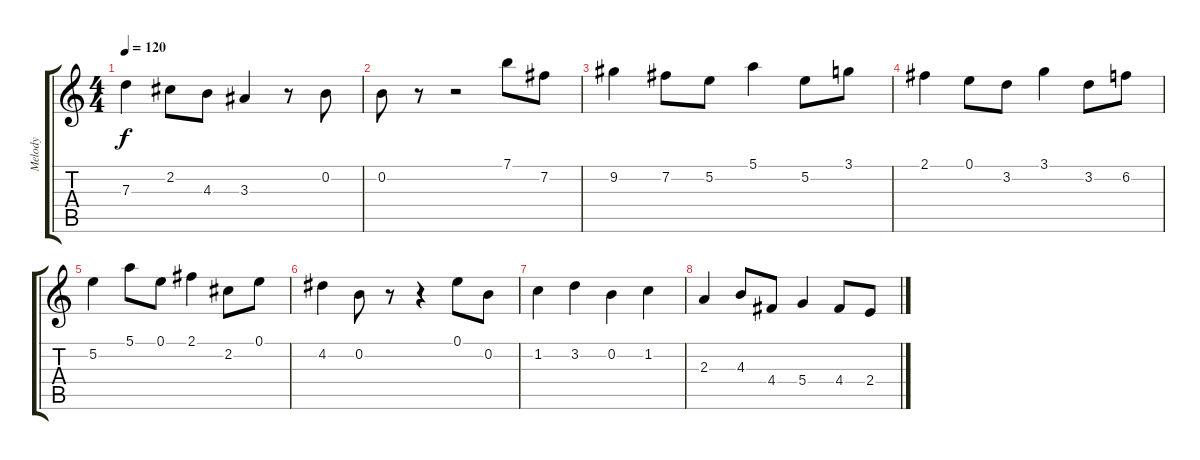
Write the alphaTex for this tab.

\track ("Melody" "Melody") {instrument acousticguitarnylon}
\staff {score tabs}
\tuning (E4 B3 G3 D3 A2 E2) {hide}
\ts (4 4)
\tempo 120
\clef g2
\ks c
7.3.4{dy f} 2.2.8 4.3.8 3.3.4 r.8 0.2.8 |
0.2.8 r.8 r.2 7.1.8 7.2.8 |
9.2.4 7.2.8 5.2.8 5.1.4 5.2.8 3.1.8 |
2.1.4 0.1.8 3.2.8 3.1.4 3.2.8 6.2.8 |
5.2.4 5.1.8 0.1.8 2.1.4 2.2.8 0.1.8 |
4.2.4 0.2.8 r.8 r.4 0.1.8 0.2.8 |
1.2.4 3.2.4 0.2.4 1.2.4 |
2.3.4 4.3.8 4.4.8 5.4.4 4.4.8 2.4.8
